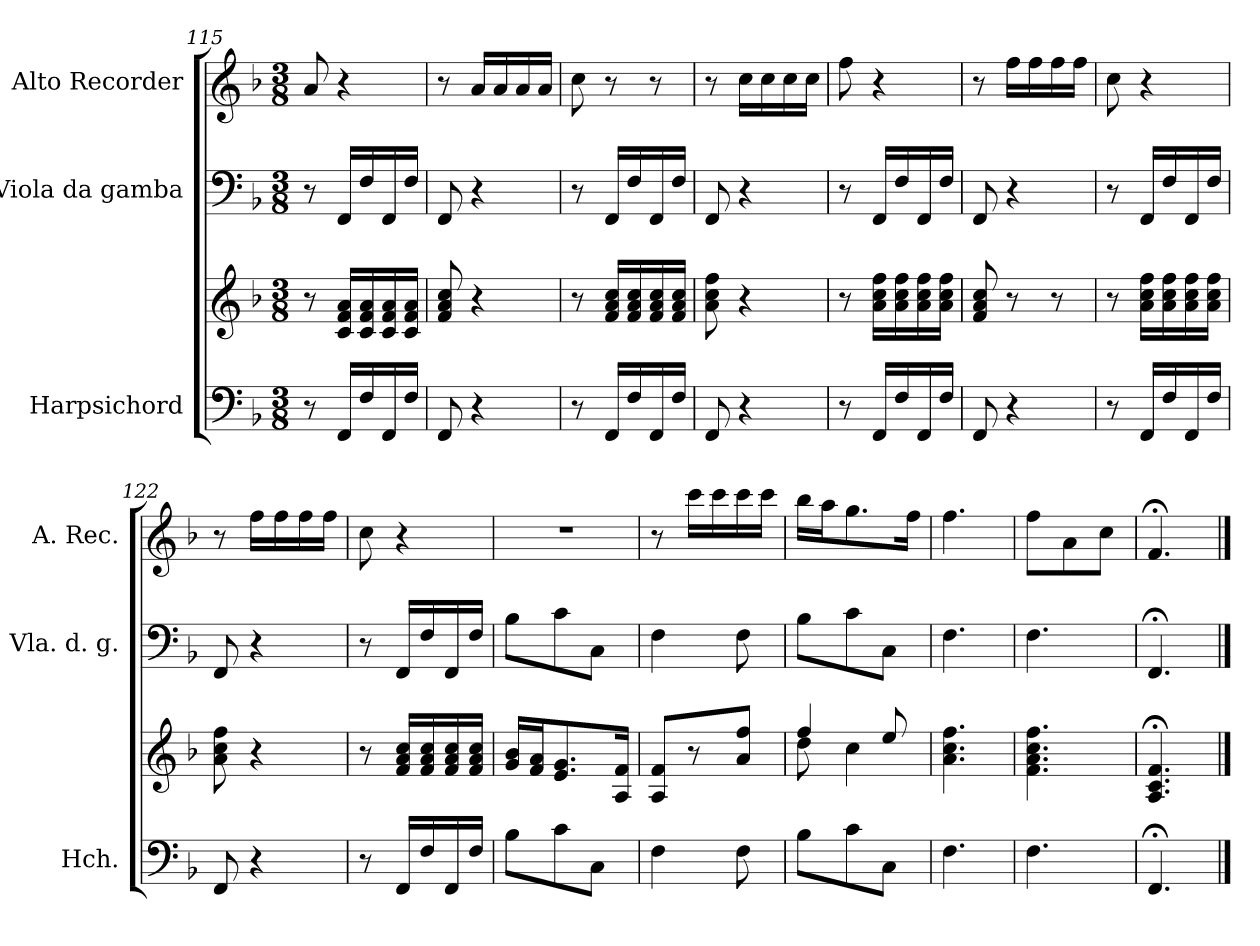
**kern	**kern	**kern	**kern
*part3	*part3	*part2	*part1
*staff4	*staff3	*staff2	*staff1
*I"Harpsichord	*	*I"Viola da gamba	*I"Alto Recorder
*I'Hch.	*	*I'Vla. d. g.	*I'A. Rec.
*clefF4	*clefG2	*clefF4	*clefG2
*k[b-]	*k[b-]	*k[b-]	*k[b-]
*F:	*F:	*F:	*F:
*M3/8	*M3/8	*M3/8	*M3/8
=115	=115	=115	=115
8r	8r	8r	8a/
16FF/LL	16c/ 16f/ 16a/LL	16FF/LL	4r
16F/	16c/ 16f/ 16a/	16F/	.
16FF/	16c/ 16f/ 16a/	16FF/	.
16F/JJ	16c/ 16f/ 16a/JJ	16F/JJ	.
=116	=116	=116	=116
8FF/	8f/ 8a/ 8cc/	8FF/	8r
4r	4r	4r	16a/LL
.	.	.	16a/
.	.	.	16a/
.	.	.	16a/JJ
=117	=117	=117	=117
8r	8r	8r	8cc\
16FF/LL	16f/ 16a/ 16cc/LL	16FF/LL	8r
16F/	16f/ 16a/ 16cc/	16F/	.
16FF/	16f/ 16a/ 16cc/	16FF/	8r
16F/JJ	16f/ 16a/ 16cc/JJ	16F/JJ	.
=118	=118	=118	=118
8FF/	8a\ 8cc\ 8ff\	8FF/	8r
4r	4r	4r	16cc\LL
.	.	.	16cc\
.	.	.	16cc\
.	.	.	16cc\JJ
=119	=119	=119	=119
8r	8r	8r	8ff\
16FF/LL	16a\ 16cc\ 16ff\LL	16FF/LL	4r
16F/	16a\ 16cc\ 16ff\	16F/	.
16FF/	16a\ 16cc\ 16ff\	16FF/	.
16F/JJ	16a\ 16cc\ 16ff\JJ	16F/JJ	.
!!LO:LB:g=z
=120	=120	=120	=120
8FF/	8f/ 8a/ 8cc/	8FF/	8r
4r	8r	4r	16ff\LL
.	.	.	16ff\
.	8r	.	16ff\
.	.	.	16ff\JJ
=121	=121	=121	=121
8r	8r	8r	8cc\
16FF/LL	16a\ 16cc\ 16ff\LL	16FF/LL	4r
16F/	16a\ 16cc\ 16ff\	16F/	.
16FF/	16a\ 16cc\ 16ff\	16FF/	.
16F/JJ	16a\ 16cc\ 16ff\JJ	16F/JJ	.
=122	=122	=122	=122
8FF/	8a\ 8cc\ 8ff\	8FF/	8r
4r	4r	4r	16ff\LL
.	.	.	16ff\
.	.	.	16ff\
.	.	.	16ff\JJ
=123	=123	=123	=123
8r	8r	8r	8cc\
16FF/LL	16f/ 16a/ 16cc/LL	16FF/LL	4r
16F/	16f/ 16a/ 16cc/	16F/	.
16FF/	16f/ 16a/ 16cc/	16FF/	.
16F/JJ	16f/ 16a/ 16cc/JJ	16F/JJ	.
=124	=124	=124	=124
8B-\L	16g/ 16b-/LL	8B-\L	4.r
.	16f/ 16a/J	.	.
8c\	8.e/ 8.g/	8c\	.
8C\J	.	8C\J	.
.	16A/ 16f/Jk	.	.
=125	=125	=125	=125
4F\	8A/ 8f/L	4F\	8r
.	8r	.	16ccc\LL
.	.	.	16ccc\
8F\	8a/ 8ff/J	8F\	16ccc\
.	.	.	16ccc\JJ
=126	=126	=126	=126
*	*^	*	*
8B-\L	4ff/	8dd\	8B-\L	16bb-\LL
.	.	.	.	16aa\J
8c\	.	4cc\	8c\	8.gg\
8C\J	8ee/	.	8C\J	.
.	.	.	.	16ff\Jk
*	*v	*v	*	*
=127	=127	=127	=127
4.F\	4.a\ 4.cc\ 4.ff\	4.F\	4.ff\
=128	=128	=128	=128
4.F\	4.f\ 4.a\ 4.cc\ 4.ff\	4.F\	8ff\L
.	.	.	8a\
.	.	.	8cc\J
=129	=129	=129	=129
4.FF;</	4.A/;< 4.c/;< 4.f/;<	4.FF;</	4.f;</
==	==	==	==
*-	*-	*-	*-
